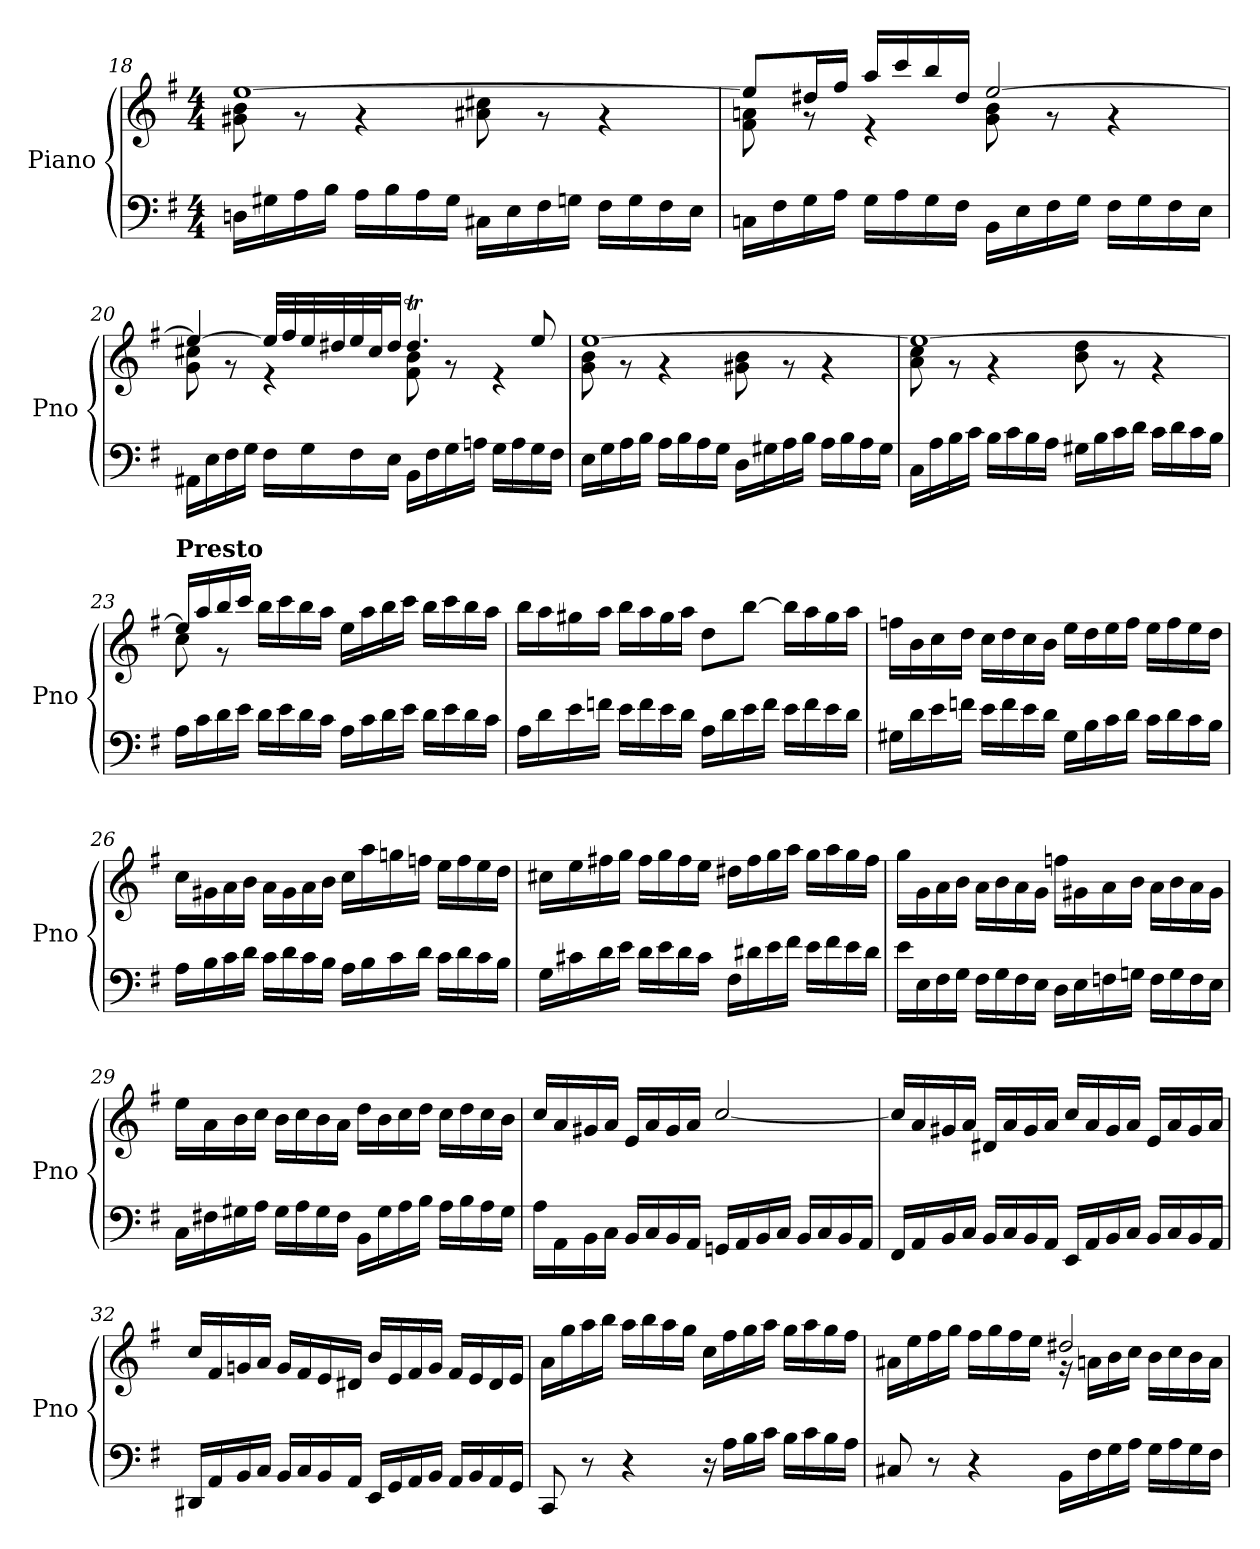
**kern	**kern
*part1	*part1
*staff2	*staff1
*I"Piano	*
*I'Pno	*
*clefF4	*clefG2
*k[f#]	*k[f#]
*M4/4	*M4/4
=18	=18
*	*^
16Dn\LL	[1ee	8g#X\ 8b\
16G#X\	.	.
16A\	.	8r
16B\JJ	.	.
16A\LL	.	4r
16B\	.	.
16A\	.	.
16G#\JJ	.	.
16C#X\LL	.	8a#X\ 8cc#X\
16E\	.	.
16F#\	.	8r
16Gn\JJ	.	.
16F#\LL	.	4r
16G\	.	.
16F#\	.	.
16E\JJ	.	.
=19	=19	=19
16Cn\LL	8ee/L]	8f#\ 8an\
16F#\	.	.
16G\	16dd#X/L	8r
16A\JJ	16ff#/JJ	.
16G\LL	16aa/LL	4r
16A\	16ccc/	.
16G\	16bb/	.
16F#\JJ	16dd#/JJ	.
16BB\LL	[2ee/	8g\ 8b\
16E\	.	.
16F#\	.	8r
16G\JJ	.	.
16F#\LL	.	4r
16G\	.	.
16F#\	.	.
16E\JJ	.	.
=20	=20	=20
16AA#X\LL	4ee/_	8g\ 8cc#X\
16E\	.	.
16F#\	.	8r
16G\JJ	.	.
16F#\LL	32ee/LLL]	4r
.	32ff#/	.
16G\	32ee/	.
.	32dd#X/	.
16F#\	32ee/	.
.	32cc#/J	.
16E\JJ	16dd#/JJ	.
16BB\LL	4.dd#t/	8f#\ 8b\
16F#\	.	.
16G\	.	8r
16An\JJ	.	.
16G\LL	.	4r
16A\	.	.
16G\	8ee/	.
16F#\JJ	.	.
=21	=21	=21
16E\LL	[1ee	8g\ 8b\
16G\	.	.
16A\	.	8r
16B\JJ	.	.
16A\LL	.	4r
16B\	.	.
16A\	.	.
16G\JJ	.	.
16D\LL	.	8g#X\ 8b\
16G#X\	.	.
16A\	.	8r
16B\JJ	.	.
16A\LL	.	4r
16B\	.	.
16A\	.	.
16G#\JJ	.	.
=22	=22	=22
16C\LL	1ee_	8a\ 8cc\
16A\	.	.
16B\	.	8r
16c\JJ	.	.
16B\LL	.	4r
16c\	.	.
16B\	.	.
16A\JJ	.	.
16G#X\LL	.	8b\ 8dd\
16B\	.	.
16c\	.	8r
16d\JJ	.	.
16c\LL	.	4r
16d\	.	.
16c\	.	.
16B\JJ	.	.
=23	=23	=23
!	!LO:TX:a:B:t=Presto	!
16A\LL	16ee/LL]	8cc\
16c\	16aa/	.
16d\	16bb/	8r
16e\JJ	16ccc/JJ	.
16d\LL	16bb\LL	2.ryy
16e\	16ccc\	.
16d\	16bb\	.
16c\JJ	16aa\JJ	.
16A\LL	16ee\LL	.
16c\	16aa\	.
16d\	16bb\	.
16e\JJ	16ccc\JJ	.
16d\LL	16bb\LL	.
16e\	16ccc\	.
16d\	16bb\	.
16c\JJ	16aa\JJ	.
*	*v	*v
=24	=24
16A\LL	16bb\LL
16d\	16aa\
16e\	16gg#X\
16fn\JJ	16aa\JJ
16e\LL	16bb\LL
16f\	16aa\
16e\	16gg#\
16d\JJ	16aa\JJ
16A\LL	8dd\L
16d\	.
16e\	[8bb\J
16f\JJ	.
16e\LL	16bb\LL]
16f\	16aa\
16e\	16gg#\
16d\JJ	16aa\JJ
=25	=25
16G#X\LL	16ffn\LL
16d\	16b\
16e\	16cc\
16fn\JJ	16dd\JJ
16e\LL	16cc\LL
16f\	16dd\
16e\	16cc\
16d\JJ	16b\JJ
16G#\LL	16ee\LL
16B\	16dd\
16c\	16ee\
16d\JJ	16ff\JJ
16c\LL	16ee\LL
16d\	16ff\
16c\	16ee\
16B\JJ	16dd\JJ
=26	=26
16A\LL	16cc\LL
16B\	16g#X\
16c\	16a\
16d\JJ	16b\JJ
16c\LL	16a\LL
16d\	16g#\
16c\	16a\
16B\JJ	16b\JJ
16A\LL	16cc\LL
16B\	16aa\
16c\	16ggn\
16d\JJ	16ffn\JJ
16c\LL	16ee\LL
16d\	16ff\
16c\	16ee\
16B\JJ	16dd\JJ
=27	=27
16G\LL	16cc#X\LL
16c#X\	16ee\
16d\	16ff#X\
16e\JJ	16gg\JJ
16d\LL	16ff#\LL
16e\	16gg\
16d\	16ff#\
16c#\JJ	16ee\JJ
16F#\LL	16dd#X\LL
16d#X\	16ff#\
16e\	16gg\
16f#\JJ	16aa\JJ
16e\LL	16gg\LL
16f#\	16aa\
16e\	16gg\
16d#\JJ	16ff#\JJ
=28	=28
16e\LL	16gg\LL
16E\	16g\
16F#\	16a\
16G\JJ	16b\JJ
16F#\LL	16a\LL
16G\	16b\
16F#\	16a\
16E\JJ	16g\JJ
16D\LL	16ffn\LL
16E\	16g#X\
16Fn\	16a\
16Gn\JJ	16b\JJ
16F\LL	16a\LL
16G\	16b\
16F\	16a\
16E\JJ	16g#\JJ
=29	=29
16C\LL	16ee\LL
16F#X\	16a\
16G#X\	16b\
16A\JJ	16cc\JJ
16G#\LL	16b\LL
16A\	16cc\
16G#\	16b\
16F#\JJ	16a\JJ
16BB\LL	16dd\LL
16G#\	16b\
16A\	16cc\
16B\JJ	16dd\JJ
16A\LL	16cc\LL
16B\	16dd\
16A\	16cc\
16G#\JJ	16b\JJ
=30	=30
16A\LL	16cc/LL
16AA\	16a/
16BB\	16g#X/
16C\JJ	16a/JJ
16BB/LL	16e/LL
16C/	16a/
16BB/	16g#/
16AA/JJ	16a/JJ
16GGn/LL	[2cc/
16AA/	.
16BB/	.
16C/JJ	.
16BB/LL	.
16C/	.
16BB/	.
16AA/JJ	.
=31	=31
16FF#/LL	16cc/LL]
16AA/	16a/
16BB/	16g#X/
16C/JJ	16a/JJ
16BB/LL	16d#X/LL
16C/	16a/
16BB/	16g#/
16AA/JJ	16a/JJ
16EE/LL	16cc/LL
16AA/	16a/
16BB/	16g#/
16C/JJ	16a/JJ
16BB/LL	16e/LL
16C/	16a/
16BB/	16g#/
16AA/JJ	16a/JJ
=32	=32
16DD#X/LL	16cc/LL
16AA/	16f#/
16BB/	16gn/
16C/JJ	16a/JJ
16BB/LL	16g/LL
16C/	16f#/
16BB/	16e/
16AA/JJ	16d#X/JJ
16EE/LL	16b/LL
16GG/	16e/
16AA/	16f#/
16BB/JJ	16g/JJ
16AA/LL	16f#/LL
16BB/	16e/
16AA/	16d#/
16GG/JJ	16e/JJ
=33	=33
8CC/	16a\LL
.	16gg\
8r	16aa\
.	16bb\JJ
4r	16aa\LL
.	16bb\
.	16aa\
.	16gg\JJ
16r	16cc\LL
16A\LL	16ff#\
16B\	16gg\
16c\JJ	16aa\JJ
16B\LL	16gg\LL
16c\	16aa\
16B\	16gg\
16A\JJ	16ff#\JJ
=34	=34
*	*^
8C#X/	16a#X\LL	2ryy
.	16ee\	.
8r	16ff#\	.
.	16gg\JJ	.
4r	16ff#\LL	.
.	16gg\	.
.	16ff#\	.
.	16ee\JJ	.
16BB\LL	2dd#X/	16r
16F#\	.	16an\LL
16G\	.	16b\
16A\JJ	.	16cc\JJ
16G\LL	.	16b\LL
16A\	.	16cc\
16G\	.	16b\
16F#\JJ	.	16a\JJ
*	*v	*v
=	=
*-	*-
